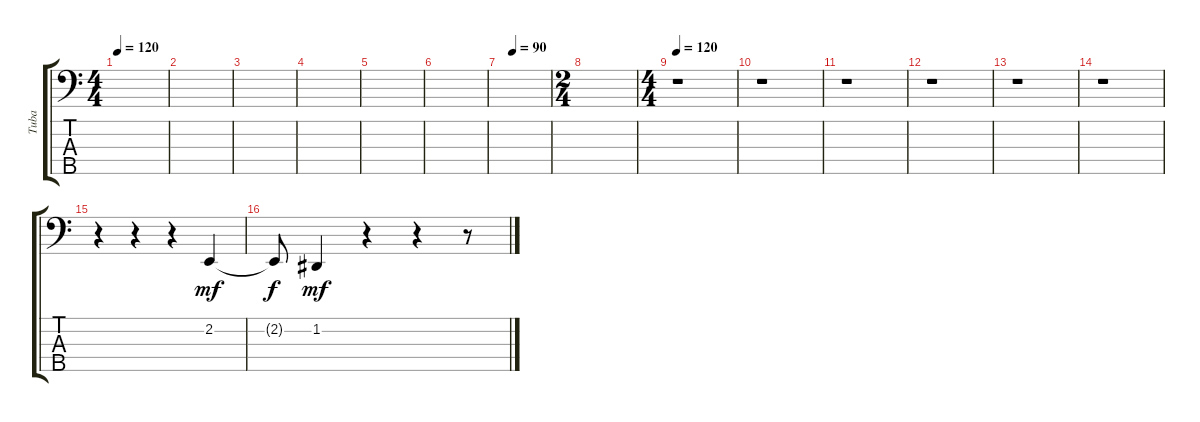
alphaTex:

\track ("Tuba" "Tuba") {instrument tuba}
\staff {score tabs}
\tuning (G2 D2 A1 E1 B0) {hide}
\ts (4 4)
\tempo 120
\clef f4
\ks c
|
|
|
|
|
|
\tempo (90 0.25)
|
\ts (2 4)
|
\ts (4 4)
\tempo 120
r.1 |
r.1 |
r.1 |
r.1 |
r.1 |
r.1 |
r.4 r.4 r.4 2.2.4{dy mf} |
2.2{t}.8{dy f} 1.2.4{dy mf} r.4 r.4 r.8
